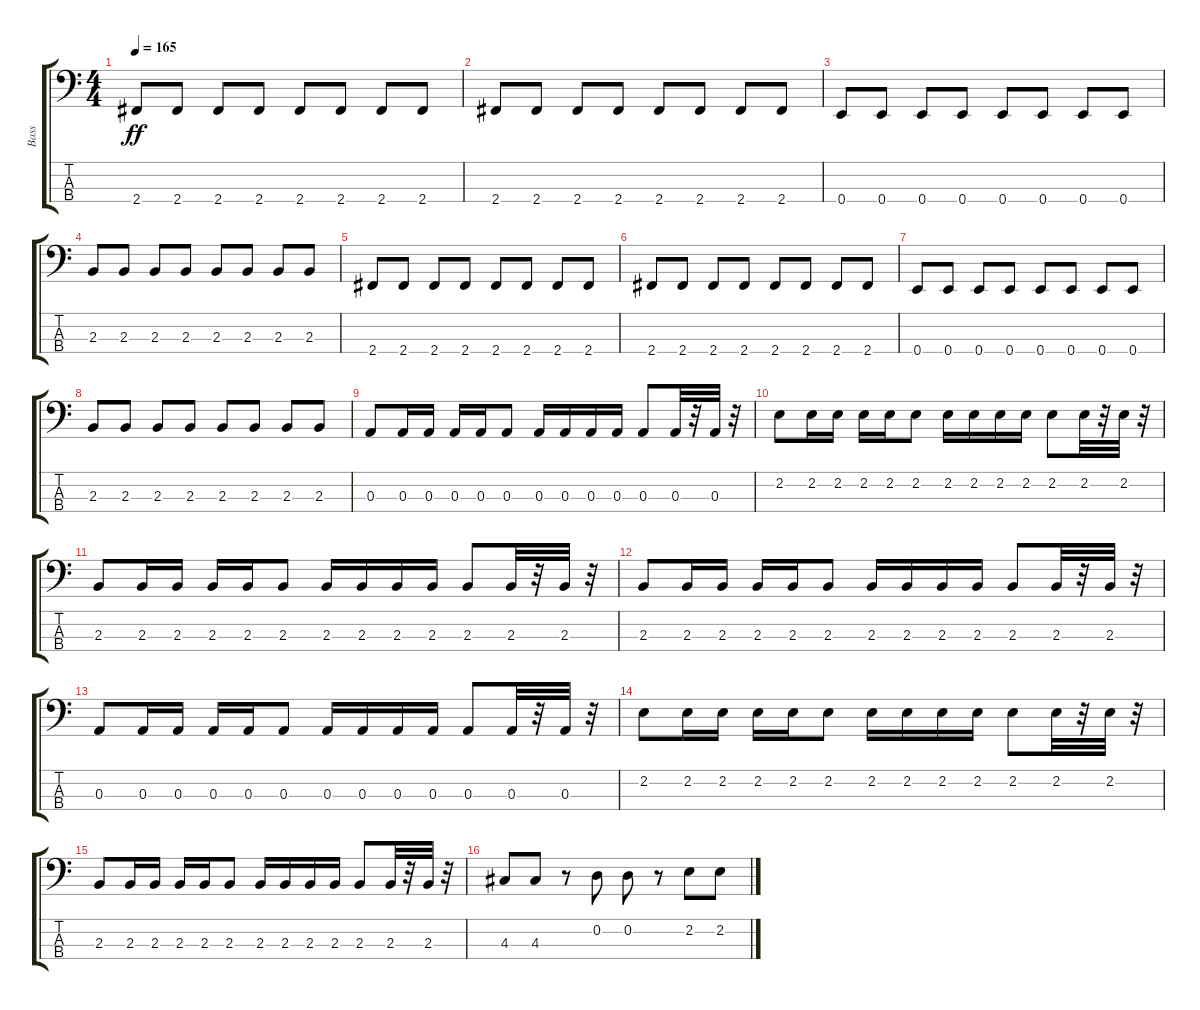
\track ("Bass" "Bass") {instrument electricbasspick}
\staff {score tabs}
\tuning (G2 D2 A1 E1) {hide}
\ts (4 4)
\tempo 165
\clef f4
\ks c
2.4.8{dy ff} 2.4.8 2.4.8 2.4.8 2.4.8 2.4.8 2.4.8 2.4.8 |
2.4.8 2.4.8 2.4.8 2.4.8 2.4.8 2.4.8 2.4.8 2.4.8 |
0.4.8 0.4.8 0.4.8 0.4.8 0.4.8 0.4.8 0.4.8 0.4.8 |
2.3.8 2.3.8 2.3.8 2.3.8 2.3.8 2.3.8 2.3.8 2.3.8 |
2.4.8 2.4.8 2.4.8 2.4.8 2.4.8 2.4.8 2.4.8 2.4.8 |
2.4.8 2.4.8 2.4.8 2.4.8 2.4.8 2.4.8 2.4.8 2.4.8 |
0.4.8 0.4.8 0.4.8 0.4.8 0.4.8 0.4.8 0.4.8 0.4.8 |
2.3.8 2.3.8 2.3.8 2.3.8 2.3.8 2.3.8 2.3.8 2.3.8 |
0.3.8 0.3.16 0.3.16 0.3.16 0.3.16 0.3.8 0.3.16 0.3.16 0.3.16 0.3.16 0.3.8 0.3.32 r.32 0.3.32 r.32 |
2.2.8 2.2.16 2.2.16 2.2.16 2.2.16 2.2.8 2.2.16 2.2.16 2.2.16 2.2.16 2.2.8 2.2.32 r.32 2.2.32 r.32 |
2.3.8 2.3.16 2.3.16 2.3.16 2.3.16 2.3.8 2.3.16 2.3.16 2.3.16 2.3.16 2.3.8 2.3.32 r.32 2.3.32 r.32 |
2.3.8 2.3.16 2.3.16 2.3.16 2.3.16 2.3.8 2.3.16 2.3.16 2.3.16 2.3.16 2.3.8 2.3.32 r.32 2.3.32 r.32 |
0.3.8 0.3.16 0.3.16 0.3.16 0.3.16 0.3.8 0.3.16 0.3.16 0.3.16 0.3.16 0.3.8 0.3.32 r.32 0.3.32 r.32 |
2.2.8 2.2.16 2.2.16 2.2.16 2.2.16 2.2.8 2.2.16 2.2.16 2.2.16 2.2.16 2.2.8 2.2.32 r.32 2.2.32 r.32 |
2.3.8 2.3.16 2.3.16 2.3.16 2.3.16 2.3.8 2.3.16 2.3.16 2.3.16 2.3.16 2.3.8 2.3.32 r.32 2.3.32 r.32 |
4.3.8 4.3.8 r.8 0.2.8 0.2.8 r.8 2.2.8 2.2.8
